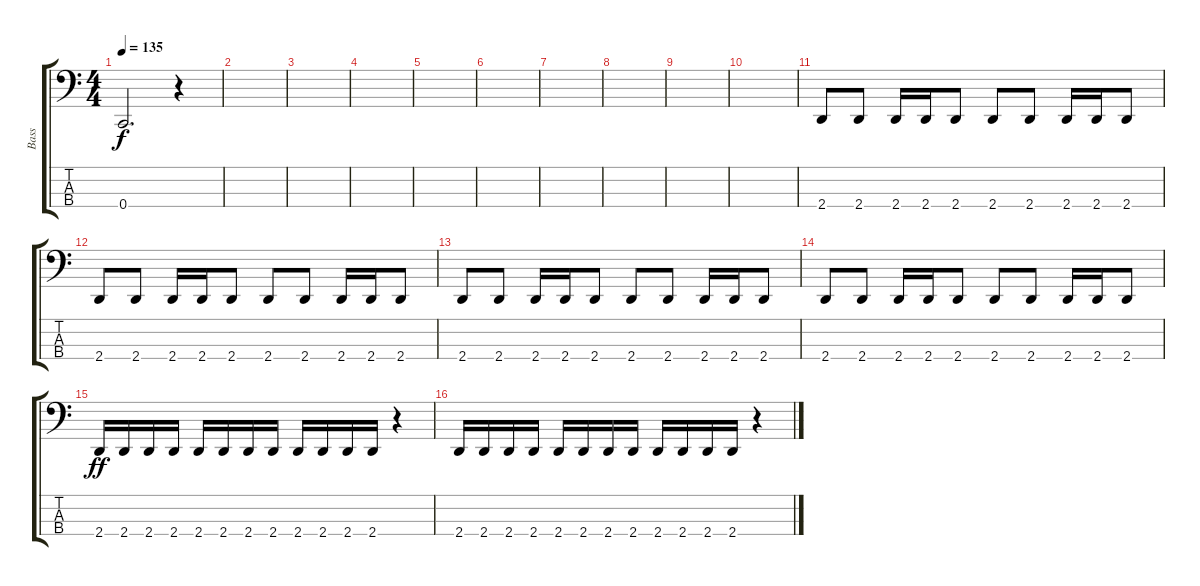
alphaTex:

\track ("Bass" "Bass") {instrument electricbassfinger}
\staff {score tabs}
\tuning (F2 C2 G1 C1) {hide}
\ts (4 4)
\tempo 135
\clef f4
\ks c
0.4{t}.2{d dy f} r.4 |
|
|
|
|
|
|
|
|
|
2.4.8{volume 14} 2.4.8 2.4.16 2.4.16 2.4.8 2.4.8 2.4.8 2.4.16 2.4.16 2.4.8 |
2.4.8{volume 14} 2.4.8 2.4.16 2.4.16 2.4.8 2.4.8 2.4.8 2.4.16 2.4.16 2.4.8 |
2.4.8{volume 14} 2.4.8 2.4.16 2.4.16 2.4.8 2.4.8 2.4.8 2.4.16 2.4.16 2.4.8 |
2.4.8{volume 14} 2.4.8 2.4.16 2.4.16 2.4.8 2.4.8 2.4.8 2.4.16 2.4.16 2.4.8 |
2.4.16{dy ff volume 16} 2.4.16 2.4.16 2.4.16 2.4.16 2.4.16 2.4.16 2.4.16 2.4.16 2.4.16 2.4.16 2.4.16 r.4 |
2.4.16 2.4.16 2.4.16 2.4.16 2.4.16 2.4.16 2.4.16 2.4.16 2.4.16 2.4.16 2.4.16 2.4.16 r.4
